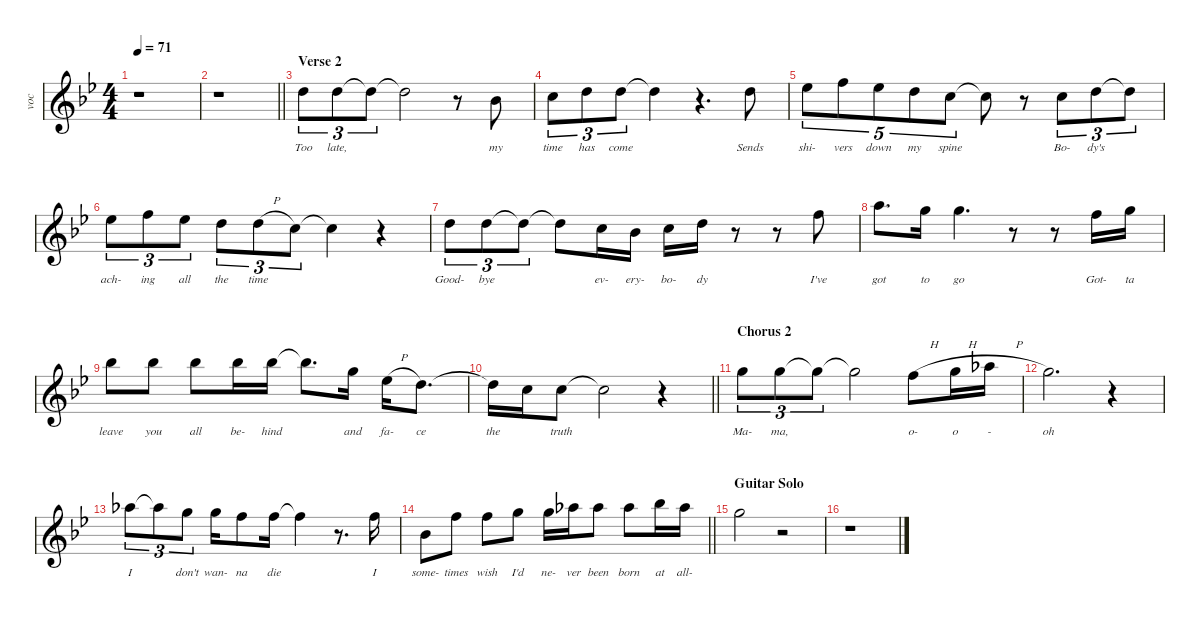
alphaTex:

\defaultSystemsLayout 8
\hideDynamics
\bracketExtendMode nobrackets
\otherSystemsTrackNameOrientation horizontal
\track ("Voice" "voc") {defaultSystemsLayout 4 instrument flute}
\staff {score}
\tuning (E5 B4 G4 D4 A3 E3)
\ts (4 4)
\tempo 71
\clef g2
\ks gminor
r.1{dy f beam Down} |
\barLineRight lightlight
r.1{beam Down} |
\section ("" "Verse 2")
3.2{acc forcenatural}.8{tu (3 2) lyrics (0 "Too") lyrics (1 "") lyrics (2 "") lyrics (3 "") lyrics (4 "") beam Down} 3.2{acc forcenatural}.8{tu (3 2) lyrics (0 "late,") lyrics (1 "") lyrics (2 "") lyrics (3 "") lyrics (4 "") beam Down} 3.2{t acc forcenatural}.8{tu (3 2) beam Down} 3.2{t acc forcenatural}.2{beam Down} r.8{beam Down} 3.3{acc b}.8{lyrics (0 "my") lyrics (1 "") lyrics (2 "") lyrics (3 "") lyrics (4 "") beam Down} |
1.2{acc forcenatural}.8{tu (3 2) lyrics (0 "time") lyrics (1 "") lyrics (2 "") lyrics (3 "") lyrics (4 "") beam Down} 3.2{acc forcenatural}.8{tu (3 2) lyrics (0 "has") lyrics (1 "") lyrics (2 "") lyrics (3 "") lyrics (4 "") beam Down} 3.2{acc forcenatural}.8{tu (3 2) lyrics (0 "come") lyrics (1 "") lyrics (2 "") lyrics (3 "") lyrics (4 "") beam Down} 3.2{t acc forcenatural}.4{beam Down} r.4{d beam Down} 3.2{acc forcenatural}.8{lyrics (0 "Sends") lyrics (1 "") lyrics (2 "") lyrics (3 "") lyrics (4 "") beam Down} |
4.2{acc b}.8{tu (5 4) lyrics (0 "shi-") lyrics (1 "") lyrics (2 "") lyrics (3 "") lyrics (4 "") beam Down} 1.1{acc forcenatural}.8{tu (5 4) lyrics (0 "vers") lyrics (1 "") lyrics (2 "") lyrics (3 "") lyrics (4 "") beam Down} 4.2{acc b}.8{tu (5 4) lyrics (0 "down") lyrics (1 "") lyrics (2 "") lyrics (3 "") lyrics (4 "") beam Down} 3.2{acc forcenatural}.8{tu (5 4) lyrics (0 "my") lyrics (1 "") lyrics (2 "") lyrics (3 "") lyrics (4 "") beam Down} 1.2{acc forcenatural}.8{tu (5 4) lyrics (0 "spine") lyrics (1 "") lyrics (2 "") lyrics (3 "") lyrics (4 "") beam Down} 1.2{t acc forcenatural}.8{beam Down} r.8{beam Down} 1.2{acc forcenatural}.8{tu (3 2) lyrics (0 "Bo-") lyrics (1 "") lyrics (2 "") lyrics (3 "") lyrics (4 "") beam Down} 3.2{acc forcenatural}.8{tu (3 2) lyrics (0 "dy's") lyrics (1 "") lyrics (2 "") lyrics (3 "") lyrics (4 "") beam Down} 3.2{t acc forcenatural}.8{tu (3 2) beam Down} |
4.2{acc b}.8{tu (3 2) lyrics (0 "ach-") lyrics (1 "") lyrics (2 "") lyrics (3 "") lyrics (4 "") beam Down} 1.1{acc forcenatural}.8{tu (3 2) lyrics (0 "ing") lyrics (1 "") lyrics (2 "") lyrics (3 "") lyrics (4 "") beam Down} 4.2{acc b}.8{tu (3 2) lyrics (0 "all") lyrics (1 "") lyrics (2 "") lyrics (3 "") lyrics (4 "") beam Down} 3.2{acc forcenatural}.8{tu (3 2) lyrics (0 "the") lyrics (1 "") lyrics (2 "") lyrics (3 "") lyrics (4 "") beam Down} 3.2{h acc forcenatural}.8{tu (3 2) lyrics (0 "time") lyrics (1 "") lyrics (2 "") lyrics (3 "") lyrics (4 "") beam Down} 1.2{acc forcenatural}.8{tu (3 2) beam Down} 1.2{t acc forcenatural}.4{beam Down} r.4{beam Down} |
3.2{acc forcenatural}.8{tu (3 2) lyrics (0 "Good-") lyrics (1 "") lyrics (2 "") lyrics (3 "") lyrics (4 "") beam Down} 3.2{acc forcenatural}.8{tu (3 2) lyrics (0 "bye") lyrics (1 "") lyrics (2 "") lyrics (3 "") lyrics (4 "") beam Down} 3.2{t acc forcenatural}.8{tu (3 2) beam Down} 3.2{t acc forcenatural}.8{beam Down} 1.2{acc forcenatural}.16{lyrics (0 "ev-") lyrics (1 "") lyrics (2 "") lyrics (3 "") lyrics (4 "") beam Down} 3.3{acc b}.16{lyrics (0 "ery-") lyrics (1 "") lyrics (2 "") lyrics (3 "") lyrics (4 "") beam Down} 1.2{acc forcenatural}.16{lyrics (0 "bo-") lyrics (1 "") lyrics (2 "") lyrics (3 "") lyrics (4 "") beam Down} 3.2{acc forcenatural}.16{lyrics (0 "dy") lyrics (1 "") lyrics (2 "") lyrics (3 "") lyrics (4 "") beam Down} r.8{beam Down} r.8{beam Down} 1.1{acc forcenatural}.8{lyrics (0 "I've") lyrics (1 "") lyrics (2 "") lyrics (3 "") lyrics (4 "") beam Down} |
5.1{acc forcenatural}.8{d lyrics (0 "got") lyrics (1 "") lyrics (2 "") lyrics (3 "") lyrics (4 "") beam Down} 3.1{acc forcenatural}.16{lyrics (0 "to") lyrics (1 "") lyrics (2 "") lyrics (3 "") lyrics (4 "") beam Down} 3.1{acc forcenatural}.4{d lyrics (0 "go") lyrics (1 "") lyrics (2 "") lyrics (3 "") lyrics (4 "") beam Down} r.8{beam Down} r.8{beam Down} 1.1{acc forcenatural}.16{lyrics (0 "Got-") lyrics (1 "") lyrics (2 "") lyrics (3 "") lyrics (4 "") beam Down} 3.1{acc forcenatural}.16{lyrics (0 "ta") lyrics (1 "") lyrics (2 "") lyrics (3 "") lyrics (4 "") beam Down} |
6.1{acc b}.8{lyrics (0 "leave") lyrics (1 "") lyrics (2 "") lyrics (3 "") lyrics (4 "") beam Down} 6.1{acc b}.8{lyrics (0 "you") lyrics (1 "") lyrics (2 "") lyrics (3 "") lyrics (4 "") beam Down} 6.1{acc b}.8{lyrics (0 "all") lyrics (1 "") lyrics (2 "") lyrics (3 "") lyrics (4 "") beam Down} 6.1{acc b}.16{lyrics (0 "be-") lyrics (1 "") lyrics (2 "") lyrics (3 "") lyrics (4 "") beam Down} 6.1{acc b}.16{lyrics (0 "hind") lyrics (1 "") lyrics (2 "") lyrics (3 "") lyrics (4 "") beam Down} 6.1{t acc b}.8{d beam Down} 3.1{acc forcenatural}.16{lyrics (0 "and") lyrics (1 "") lyrics (2 "") lyrics (3 "") lyrics (4 "") beam Down} 4.2{h acc b}.16{lyrics (0 "fa-") lyrics (1 "") lyrics (2 "") lyrics (3 "") lyrics (4 "") beam Down} 3.2{acc forcenatural}.8{d lyrics (0 "ce") lyrics (1 "") lyrics (2 "") lyrics (3 "") lyrics (4 "") beam Down} |
\barLineRight lightlight
3.2{t acc forcenatural}.16{lyrics (0 "the") lyrics (1 "") lyrics (2 "") lyrics (3 "") lyrics (4 "") beam Down} 1.2{acc forcenatural}.16{beam Down} 1.2{acc forcenatural}.8{lyrics (0 "truth") lyrics (1 "") lyrics (2 "") lyrics (3 "") lyrics (4 "") beam Down} 1.2{t acc forcenatural}.2{beam Down} r.4{beam Down} |
\section ("" "Chorus 2")
3.1{acc forcenatural}.8{tu (3 2) lyrics (0 "Ma-") lyrics (1 "") lyrics (2 "") lyrics (3 "") lyrics (4 "") beam Down} 3.1{acc forcenatural}.8{tu (3 2) lyrics (0 "ma,") lyrics (1 "") lyrics (2 "") lyrics (3 "") lyrics (4 "") beam Down} 3.1{t acc forcenatural}.8{tu (3 2) beam Down} 3.1{t acc forcenatural}.2{beam Down} 1.1{h acc forcenatural}.8{lyrics (0 "o-") lyrics (1 "") lyrics (2 "") lyrics (3 "") lyrics (4 "") beam Down} 3.1{h acc forcenatural}.16{lyrics (0 "o") lyrics (1 "") lyrics (2 "") lyrics (3 "") lyrics (4 "") beam Down} 4.1{h acc b}.16{lyrics (0 "-") lyrics (1 "") lyrics (2 "") lyrics (3 "") lyrics (4 "") beam Down} |
3.1{acc forcenatural}.2{d lyrics (0 "oh") lyrics (1 "") lyrics (2 "") lyrics (3 "") lyrics (4 "") beam Down} r.4{beam Down} |
4.1{acc b}.8{tu (3 2) lyrics (0 "I") lyrics (1 "") lyrics (2 "") lyrics (3 "") lyrics (4 "") beam Down} 4.1{t acc b}.8{tu (3 2) beam Down} 3.1{acc forcenatural}.8{tu (3 2) lyrics (0 "don't") lyrics (1 "") lyrics (2 "") lyrics (3 "") lyrics (4 "") beam Down} 3.1{acc forcenatural}.16{lyrics (0 "wan-") lyrics (1 "") lyrics (2 "") lyrics (3 "") lyrics (4 "") beam Down} 1.1{acc forcenatural}.8{lyrics (0 "na") lyrics (1 "") lyrics (2 "") lyrics (3 "") lyrics (4 "") beam Down} 1.1{acc forcenatural}.16{lyrics (0 "die") lyrics (1 "") lyrics (2 "") lyrics (3 "") lyrics (4 "") beam Down} 1.1{t acc forcenatural}.4{beam Down} r.8{d beam Down} 1.1{acc forcenatural}.16{lyrics (0 "I") lyrics (1 "") lyrics (2 "") lyrics (3 "") lyrics (4 "") beam Down} |
\barLineRight lightlight
3.3{acc b}.8{lyrics (0 "some-") lyrics (1 "") lyrics (2 "") lyrics (3 "") lyrics (4 "") beam Down} 1.1{acc forcenatural}.8{lyrics (0 "times") lyrics (1 "") lyrics (2 "") lyrics (3 "") lyrics (4 "") beam Down} 1.1{acc forcenatural}.8{lyrics (0 "wish") lyrics (1 "") lyrics (2 "") lyrics (3 "") lyrics (4 "") beam Down} 3.1{acc forcenatural}.8{lyrics (0 "I'd") lyrics (1 "") lyrics (2 "") lyrics (3 "") lyrics (4 "") beam Down} 3.1{acc forcenatural}.16{lyrics (0 "ne-") lyrics (1 "") lyrics (2 "") lyrics (3 "") lyrics (4 "") beam Down} 4.1{acc b}.16{lyrics (0 "ver") lyrics (1 "") lyrics (2 "") lyrics (3 "") lyrics (4 "") beam Down} 4.1{acc b}.8{lyrics (0 "been") lyrics (1 "") lyrics (2 "") lyrics (3 "") lyrics (4 "") beam Down} 4.1{acc b}.8{lyrics (0 "born") lyrics (1 "") lyrics (2 "") lyrics (3 "") lyrics (4 "") beam Down} 6.1{acc b}.16{lyrics (0 "at") lyrics (1 "") lyrics (2 "") lyrics (3 "") lyrics (4 "") beam Down} 4.1{acc b}.16{lyrics (0 "all-") lyrics (1 "") lyrics (2 "") lyrics (3 "") lyrics (4 "") beam Down} |
\section ("" "Guitar Solo")
3.1{acc forcenatural}.2{beam Down} r.2{beam Down} |
r.1{beam Down}
